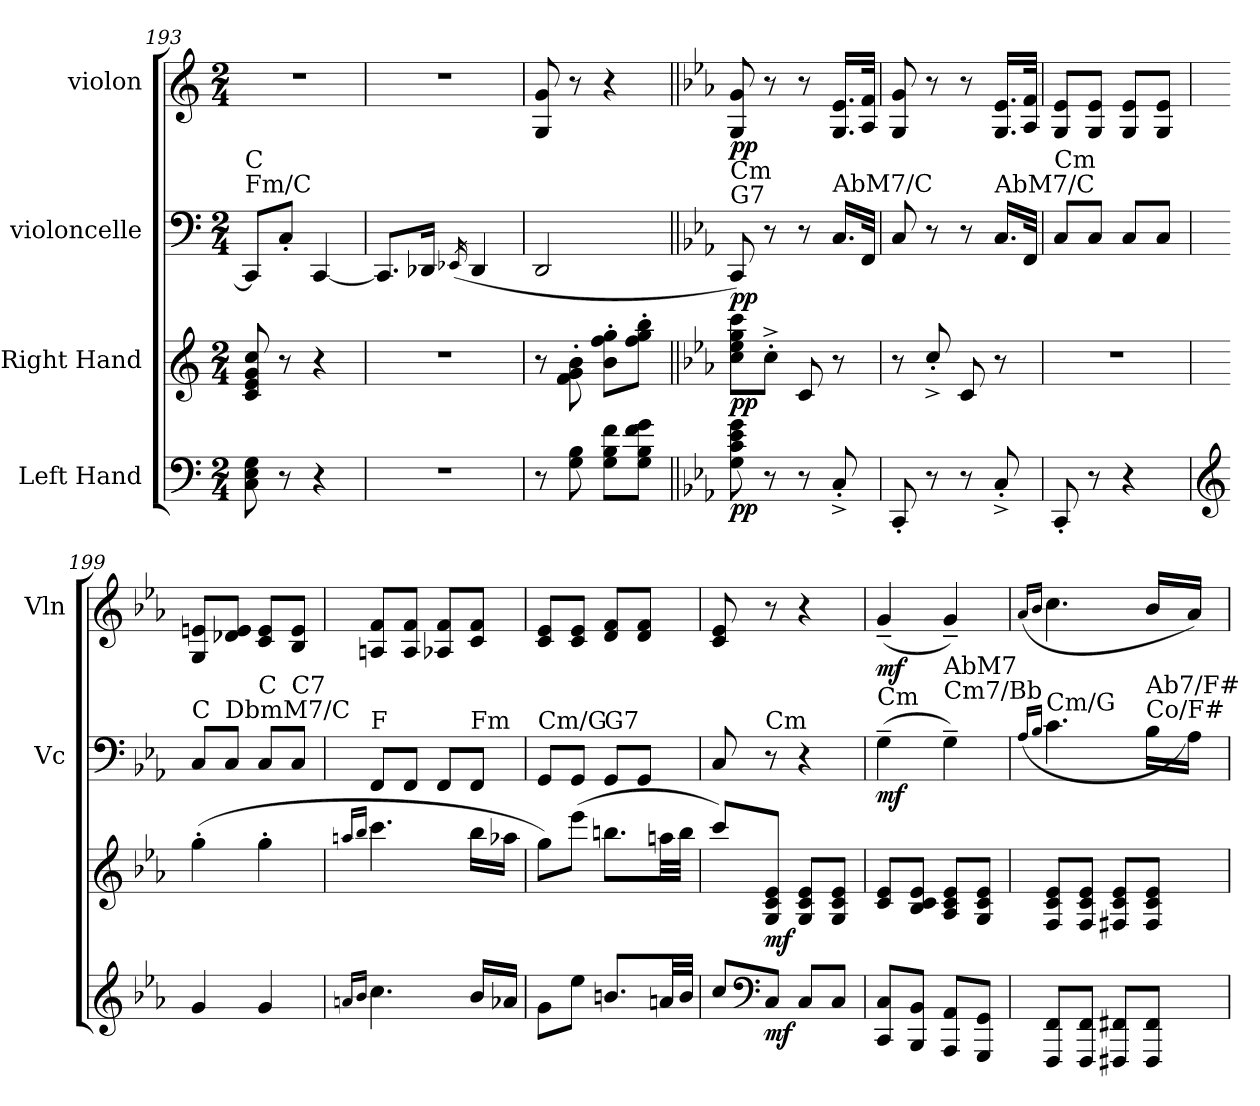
**kern	**dynam	**kern	**dynam	**kern	**dynam	**kern	**dynam
*part4	*part4	*part3	*part3	*part2	*part2	*part1	*part1
*staff4	*staff4	*staff3	*staff3	*staff2	*staff2	*staff1	*staff1
*I"Left Hand	*	*I"Right Hand	*	*I"violoncelle	*	*I"violon	*
*	*	*	*	*I'Vc	*	*I'Vln	*
*clefF4	*	*clefG2	*	*clefF4	*	*clefG2	*
*k[]	*	*k[]	*	*k[]	*	*k[]	*
*M2/4	*	*M2/4	*	*M2/4	*	*M2/4	*
=193	=193	=193	=193	=193	=193	=193	=193
!	!	!	!	!LO:TX:a:t=Fm/C	!	!	!
!	!	!	!	!LO:TX:a:t=C	!	!	!
8Ci\ 8Ej\ 8Gj\	.	8ci/ 8ej/ 8gj/ 8cci/	.	8CCi/L]	.	2r	.
8r	.	8r	.	8C'/J	.	.	.
4r	.	4r	.	[4CC/	.	.	.
=194	=194	=194	=194	=194	=194	=194	=194
2r	.	2r	.	8.CC/L]	.	2r	.
.	.	.	.	16DD-X/Jk	.	.	.
.	.	.	.	(>16qEE-X/	.	.	.
.	.	.	.	4DD-/	.	.	.
=195	=195	=195	=195	=195	=195	=195	=195
8r	.	8r	.	2DD/	.	8G/ 8g/	.
8Gi\ 8Bj\	.	8fj\' 8gi\' 8bj\'	.	.	.	8r	.
8Gi\ 8Bj\ 8fj\L	.	8bj\' 8ffj\' 8ggi\'L	.	.	.	4r	.
8Gi\ 8Bj\ 8fj\ 8gi\J	.	8ffj\' 8ggi\' 8bbj\'J	.	.	.	.	.
!!LO:LB:g=z
=196||	=196||	=196||	=196||	=196||	=196||	=196||	=196||
*k[b-e-a-]	*	*k[b-e-a-]	*	*k[b-e-a-]	*	*k[b-e-a-]	*
!	!	!	!	!LO:TX:a:t=G7	!	!	!
!	!	!	!	!LO:TX:a:t=Cm	!	!	!
!	!LO:DY:b	!	!LO:DY:b	!	!LO:DY:b	!	!LO:DY:b
8Gj\ 8ci\ 8e-j\ 8gj\	pp	8cci\ 8ee-j\ 8ggj\ 8ccci\L	pp	8CCi/)	pp	8G/ 8g/	pp
8r	.	8cc'^\J	.	8r	.	8r	.
8r	.	8c/	.	8r	.	8r	.
!	!	!	!	!LO:TX:a:t=AbM7/C	!	!	!
8C'^j/	.	8r	.	16.Cj/LL	.	16.Gj/ 16.e-j/LL	.
.	.	.	.	32FF/JJk	.	32A-i/ 32f/JJk	.
=197	=197	=197	=197	=197	=197	=197	=197
8CC'/	.	8r	.	8C/	.	8G/ 8g/	.
8r	.	8cc'^/	.	8r	.	8r	.
8r	.	8c/	.	8r	.	8r	.
!	!	!	!	!LO:TX:a:t=AbM7/C	!	!	!
8C'^j/	.	8r	.	16.Cj/LL	.	16.Gj/ 16.e-j/LL	.
.	.	.	.	32FF/JJk	.	32A-i/ 32f/JJk	.
=198	=198	=198	=198	=198	=198	=198	=198
!	!	!	!	!LO:TX:a:t=Cm	!	!	!
8CC'i/	.	2r	.	8Ci/L	.	8Gj/ 8e-j/L	.
8r	.	.	.	8Ci/J	.	8Gj/ 8e-j/J	.
4r	.	.	.	8Ci/L	.	8Gj/ 8e-j/L	.
.	.	.	.	8Ci/J	.	8Gj/ 8e-j/J	.
=199	=199	=199	=199	=199	=199	=199	=199
*clefG2	*	*	*	*	*	*	*
!	!	!	!	!LO:TX:a:t=C	!	!	!
4gj/	.	(>4gg'j\	.	8Ci/L	.	8Gj/ 8enj/L	.
!	!	!	!	!LO:TX:a:t=DbmM7/C	!	!	!
.	.	.	.	8Cj/J	.	8d-Xi/ 8ej/J	.
!	!	!	!	!LO:TX:a:t=C	!	!	!
4gj/	.	4gg'j\	.	8Ci/L	.	8ci/ 8ej/L	.
!	!	!	!	!LO:TX:a:t=C7	!	!	!
.	.	.	.	8Ci/J	.	8B-j/ 8ej/J	.
=200	=200	=200	=200	=200	=200	=200	=200
16qan/LL	.	16qaan/LL	.	.	.	.	.
16qb-/JJ	.	16qbb-/JJ	.	.	.	.	.
!	!	!	!	!LO:TX:a:t=F	!	!	!
4.ccj\	.	4.cccj\	.	8FFi/L	.	8Anj/ 8fi/L	.
.	.	.	.	8FF/J	.	8A/ 8f/J	.
.	.	.	.	8FF/L	.	8A-X/ 8f/L	.
!	!	!	!	!LO:TX:a:t=Fm	!	!	!
16b-/LL	.	16bb-\LL	.	8FFi/J	.	8cj/ 8fi/J	.
16a-Xj/JJ	.	16aa-Xj\JJ	.	.	.	.	.
=201	=201	=201	=201	=201	=201	=201	=201
!	!	!	!	!LO:TX:a:t=Cm/G	!	!	!
8gj\L	.	8ggj\L)	.	8GGj/L	.	8ci/ 8e-j/L	.
8ee-j\J	.	(>8eee-j\J	.	8GGj/J	.	8ci/ 8e-j/J	.
!	!	!	!	!LO:TX:a:t=G7	!	!	!
8.bnj/L	.	8.bbnj\L	.	8GGi/L	.	8dj/ 8fj/L	.
.	.	.	.	8GGi/J	.	8dj/ 8fj/J	.
32an/LL	.	32aan\LL	.	.	.	.	.
32bj/JJJ	.	32bbj\JJJ	.	.	.	.	.
!!LO:PB:g=z
=202	=202	=202	=202	=202	=202	=202	=202
8cc/L	.	8ccc/L)	.	8C/	.	8c/ 8e-/	.
*clefF4	*	*	*	*	*	*	*
!	!	!	!	!LO:TX:a:t=Cm	!	!	!
!	!LO:DY:b	!	!LO:DY:b	!	!	!	!
8Ci/J	mf	8Gj/ 8ci/ 8e-j/J	mf	8r	.	8r	.
8Ci/L	.	8Gj/ 8ci/ 8e-j/L	.	4r	.	4r	.
8Ci/J	.	8Gj/ 8ci/ 8e-j/J	.	.	.	.	.
=203	=203	=203	=203	=203	=203	=203	=203
!	!	!	!	!LO:TX:a:t=Cm	!	!	!
!	!	!	!	!	!LO:DY:b	!	!LO:DY:b
8CCi/ 8Ci/L	.	8ci/ 8e-j/L	.	(>4G~j\	mf	(<4g~/	mf
8BBB-j/ 8BB-j/J	.	8B-j/ 8ci/ 8e-j/J	.	.	.	.	.
!	!	!	!	!LO:TX:a:t=Cm7/Bb	!	!	!
!	!	!	!	!LO:TX:a:t=AbM7	!	!	!
8AAA-i/ 8AA-i/L	.	8A-i/ 8cj/ 8e-j/L	.	4G~j\)	.	4g~/)	.
8GGGj/ 8GGj/J	.	8Gj/ 8ci/ 8e-j/J	.	.	.	.	.
=204	=204	=204	=204	=204	=204	=204	=204
.	.	.	.	(<16qA-/LL	.	(<16qa-/LL	.
.	.	.	.	16qB-/JJ	.	16qb-/JJ	.
!	!	!	!	!LO:TX:a:t=Cm/G	!	!	!
8FFF/ 8FF/L	.	8F/ 8c/ 8e-/L	.	4.c\	.	4.cc\	.
8FFF/ 8FF/J	.	8F/ 8c/ 8e-/J	.	.	.	.	.
8FFF#Xj/ 8FF#Xj/L	.	8F#Xj/ 8ci/ 8e-j/L	.	.	.	.	.
!	!	!	!	!LO:TX:a:t=Co/F#	!	!	!
!	!	!	!	!LO:TX:a:t=Ab7/F#	!	!	!
8FFF#j/ 8FF#j/J	.	8F#j/ 8cj/ 8e-j/J	.	16B-\LL	.	16b-/LL	.
.	.	.	.	16A-i\JJ)	.	16a-/JJ)	.
=	=	=	=	=	=	=	=
*-	*-	*-	*-	*-	*-	*-	*-
